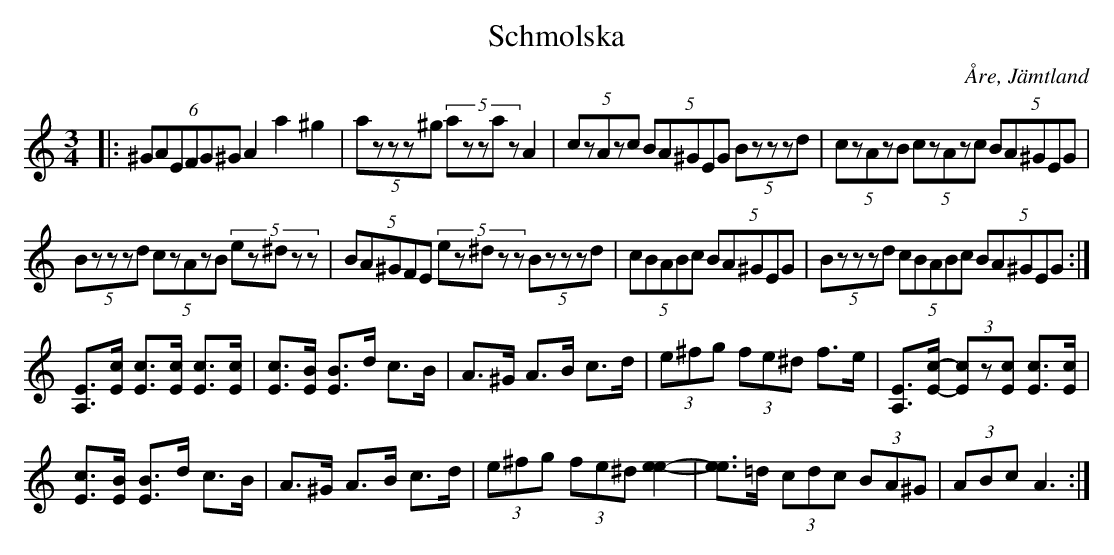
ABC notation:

X:1
T:Schmolska
O:Åre, Jämtland
M:3/4
L:1/8
K:Am
|: (6:2^GAEFG^GA2 a2 ^g2|(5:2azzz^g (5:2azzaz A2|  (5:2czAzc (5:2BA^GEG (5:2Bzzzd|  (5:2czAzB (5:2czAzc (5:2BA^GEG|
 (5:2Bzzzd (5:2czAzB (5:2ez^dzz|  (5:2BA^GFE (5:2ez^dzz (5:2Bzzzd|  (5:2cBABc (5:2BA^GEG | (5:2Bzzzd (5:2cBABc (5:2BA^GEG  :|
[EA,]>[cE] [cE]>[cE] [cE]>[cE] | [cE]>[BE] [BE]>d c>B | A>^G A>B c>d | (3e^fg (3fe^d f>e | [EA,]>[c-E-] (3[cE]z[cE] [cE]>[cE] |
[cE]>[BE] [BE]>d c>B | A>^G A>B c>d | (3e^fg (3fe^d [e2-e2-] | [ee]>=d (3cdc (3BA^G | (3ABc A3 :|]
